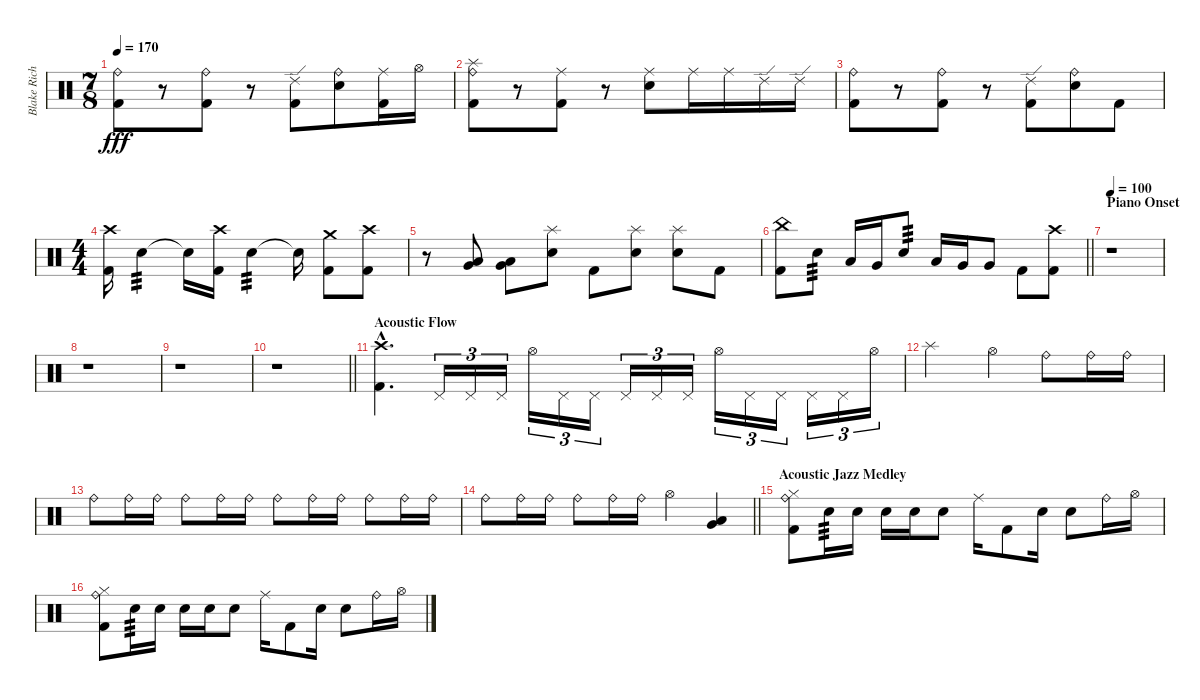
\track ("Blake Richardson" "Blake Rich") {instrument percussion}
\staff {score}
\articulation defaults
\ts (7 8)
\tempo 170
\clef neutral
\ks c
("Ride (bell)" "Kick (hit) 2").8{dy fff} r.8 ("Ride (bell)" "Kick (hit) 2").8 r.8 ("Ride (edge) 2" "Kick (hit) 2").8 ("Ride (bell)" "Snare (hit) 2").8 ("Ride (middle)" "Kick (hit) 2").16 "Hi-Hat (open)".16 |
("Splash (hit)" "Ride (bell)" "Kick (hit) 2").8 r.8 ("Ride (middle)" "Kick (hit) 2").8 r.8 ("Ride (middle)" "Snare (hit) 2").8 "Ride (middle)".16 "Ride (middle)".16 "Ride (edge) 2".16 "Ride (edge) 2".16 |
("Ride (bell)" "Kick (hit) 2").8 r.8 ("Ride (bell)" "Kick (hit) 2").8 r.8 ("Ride (edge) 2" "Kick (hit) 2").8 ("Ride (bell)" "Snare (hit) 2").8 "Kick (hit) 2".8 |
\ts (4 4)
("Crash high (hit)" "Kick (hit) 2").16 "Snare (hit) 2".4{tp 3} "Snare (hit) 2"{t}.16 ("Crash high (hit)" "Kick (hit) 2").16 "Snare (hit) 2".4{tp 3} "Snare (hit) 2"{t}.16 ("Crash medium (hit)" "Kick (hit) 2").8 ("Crash high (hit)" "Kick (hit) 2").8 |
r.8 ("Low Tom (hit)" "Very Low Tom (hit)").8 ("Low Tom (hit)" "Very Low Tom (hit)").8 ("Splash (hit)" "Snare (hit) 2").8 "Kick (hit) 2".8 ("Splash (hit)" "Snare (hit) 2").8 ("Splash (hit)" "Snare (hit) 2").8 "Kick (hit) 2".8 |
\barLineRight lightlight
("China (hit)" "Kick (hit) 2").8 "Snare (hit) 2".8{tp 3} "Low Tom (hit)".16 "Very Low Tom (hit)".16 "Snare (hit) 2".8{tp 3} "Low Tom (hit)".16 "Very Low Tom (hit)".16 "Very Low Tom (hit)".8 "Kick (hit) 2".8 ("Crash high (hit)" "Kick (hit) 2").8 |
\section ("" "Piano Onset")
\tempo 100
r.1 |
r.1 |
r.1 |
\barLineRight lightlight
r.1 |
\section ("" "Acoustic Flow")
("Crash high (hit)"{hac} "Kick (hit) 2"{hac}).4{d} "Pedal Hi-Hat (hit)".16{tu (3 2)} "Pedal Hi-Hat (hit)".16{tu (3 2)} "Pedal Hi-Hat (hit)".16{tu (3 2)} "Hi-Hat (open)".16{tu (3 2)} "Pedal Hi-Hat (hit)".16{tu (3 2)} "Pedal Hi-Hat (hit)".16{tu (3 2)} "Pedal Hi-Hat (hit)".16{tu (3 2)} "Pedal Hi-Hat (hit)".16{tu (3 2)} "Pedal Hi-Hat (hit)".16{tu (3 2)} "Hi-Hat (open)".16{tu (3 2)} "Pedal Hi-Hat (hit)".16{tu (3 2)} "Pedal Hi-Hat (hit)".16{tu (3 2)} "Pedal Hi-Hat (hit)".16{tu (3 2)} "Pedal Hi-Hat (hit)".16{tu (3 2)} "Hi-Hat (open)".16{tu (3 2)} |
"Splash (hit)".2 "Hi-Hat (open)".4 "Ride (bell)".8 "Ride (bell)".16 "Ride (bell)".16 |
"Ride (bell)".8 "Ride (bell)".16 "Ride (bell)".16 "Ride (bell)".8 "Ride (bell)".16 "Ride (bell)".16 "Ride (bell)".8 "Ride (bell)".16 "Ride (bell)".16 "Ride (bell)".8 "Ride (bell)".16 "Ride (bell)".16 |
\barLineRight lightlight "Ride (bell)".8 "Ride (bell)".16 "Ride (bell)".16 "Ride (bell)".8 "Ride (bell)".16 "Ride (bell)".16 "Hi-Hat (open)".4
("Very Low Tom (hit)" "Low Tom (hit)").4 |
\section ("" "Acoustic Jazz Medley")
("Ride (bell)" "Hi-Hat (closed)" "Kick (hit) 2").8 "Snare (hit) 2".16{tp 3} "Snare (hit) 2".16 "Snare (hit) 2".16 "Snare (hit) 2".16 "Snare (hit) 2".8 "Ride (middle)".16 "Kick (hit) 2".8 "Snare (hit) 2".16 "Snare (hit) 2".8 "Ride (bell)".16 "Hi-Hat (open)".16 |
("Ride (bell)" "Hi-Hat (closed)" "Kick (hit) 2").8 "Snare (hit) 2".16{tp 3} "Snare (hit) 2".16 "Snare (hit) 2".16 "Snare (hit) 2".16 "Snare (hit) 2".8 "Ride (middle)".16 "Kick (hit) 2".8 "Snare (hit) 2".16 "Snare (hit) 2".8 "Ride (bell)".16 "Hi-Hat (open)".16
